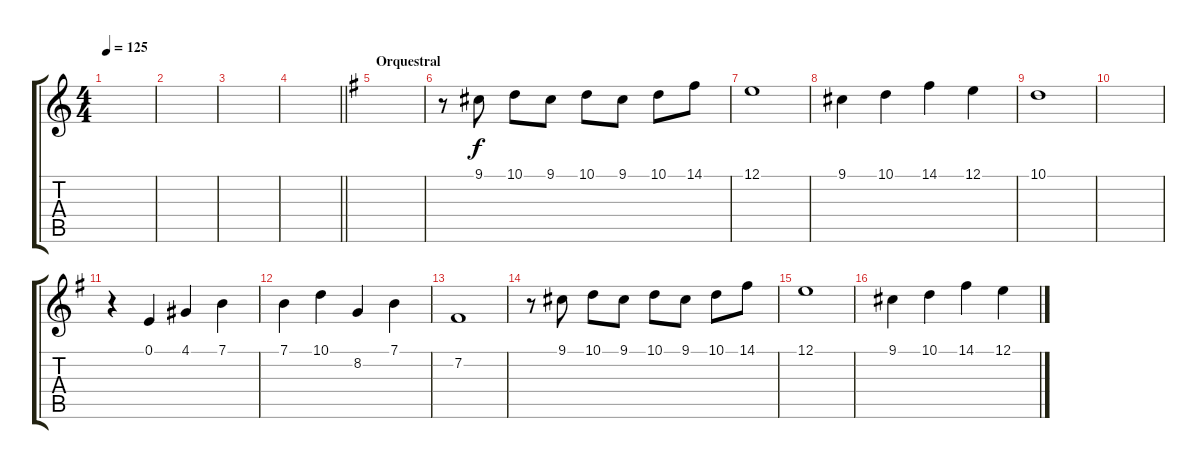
\track "" {instrument flute}
\staff {score tabs}
\tuning (E4 B3 G3 D3 A2 E2) {hide}
\ts (4 4)
\tempo 125
\clef g2
\ks c
|
|
|
\barLineRight lightlight
|
\section ("" "Orquestral")
\ks eminor
|
r.8{instrument flute} 9.1.8 10.1.8 9.1.8 10.1.8 9.1.8 10.1.8 14.1.8 |
12.1.1 |
9.1.4 10.1.4 14.1.4 12.1.4 |
10.1.1 |
|
r.4 0.1.4 4.1.4 7.1.4 |
7.1.4 10.1.4 8.2.4 7.1.4 |
7.2.1 |
r.8 9.1.8 10.1.8 9.1.8 10.1.8 9.1.8 10.1.8 14.1.8 |
12.1.1 |
9.1.4 10.1.4 14.1.4 12.1.4
